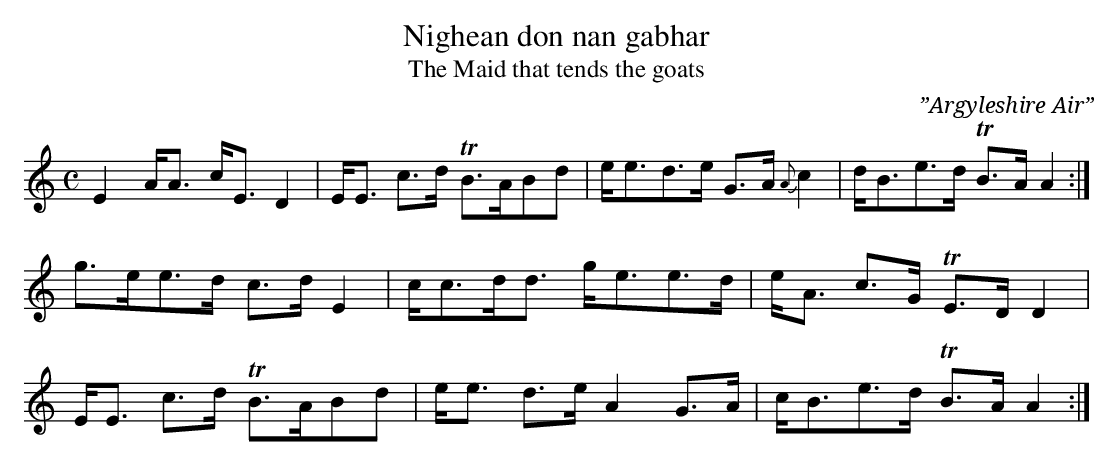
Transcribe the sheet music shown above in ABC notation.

X:1
T:Nighean don nan gabhar
T:Maid that tends the goats, The
M:C
L:1/8
O:”Argyleshire Air”
K:Amin
E2 A<A c<E D2|E<E c>d TB>ABd|e<ed>e G>A {A}c2|d<Be>d TB>A A2:|
g>ee>d c>d E2|c<cd<d g<ee>d|e<A c>G TE>D D2|
E<E c>d TB>ABd|e<e d>e A2 G>A|c<Be>d TB>A A2:|
